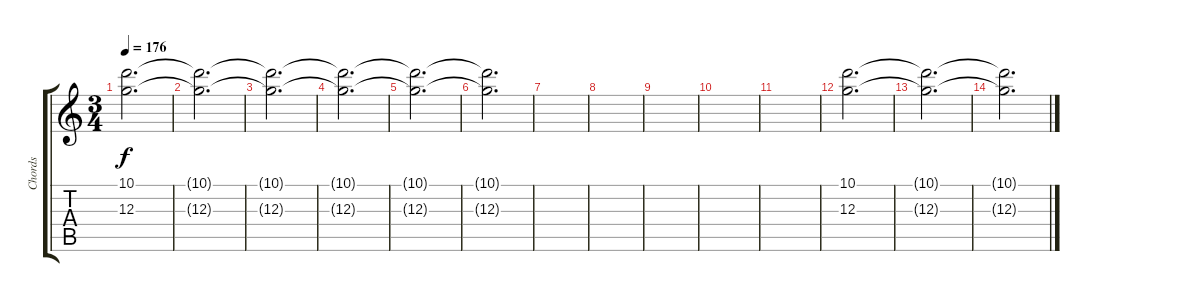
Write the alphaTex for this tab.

\track ("Chords" "Chords") {instrument acousticguitarsteel}
\staff {score tabs}
\tuning (E4 B3 G3 D3 A2 E2) {hide}
\ts (3 4)
\tempo 176
\clef g2
\ks c
(10.1{t} 12.3{t}).2{d dy f} |
(10.1{t} 12.3{t}).2{d} |
(10.1{t} 12.3{t}).2{d} |
(10.1{t} 12.3{t}).2{d} |
(10.1{t} 12.3{t}).2{d} |
(10.1{t} 12.3{t}).2{d} |
|
|
|
|
|
(10.1 12.3).2{d} |
(10.1{t} 12.3{t}).2{d} |
(10.1{t} 12.3{t}).2{d}
